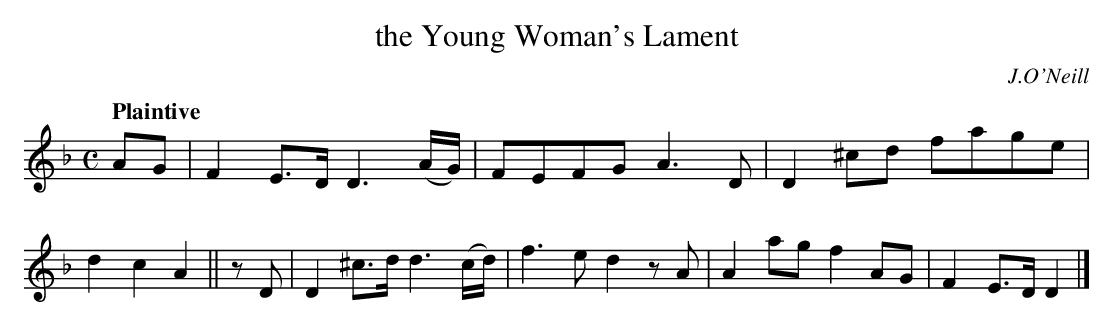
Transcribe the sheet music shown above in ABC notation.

X:1
T: the Young Woman's Lament
O: J.O'Neill
Q: "Plaintive"
M: C
L: 1/8
K: Dm
AG | F2E>D D3(A/G/) | FEFG A3D | D2^cd fage | d2c2 A2 \
|| zD | D2^c>d d3(c/d/) | f3e d2zA | A2ag f2AG | F2E>D D2 |]
